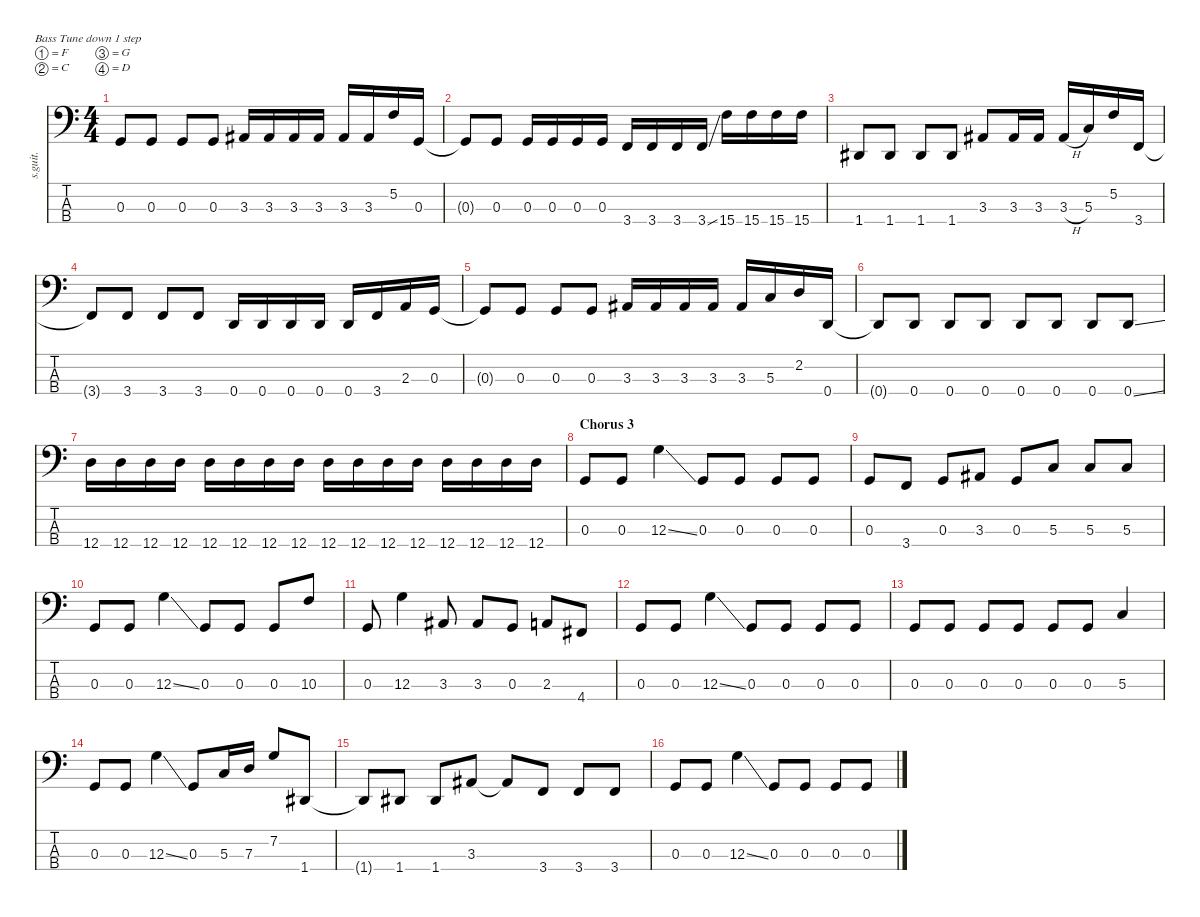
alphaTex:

\defaultSystemsLayout 4
\hideDynamics
\bracketExtendMode nobrackets
\track ("Rain" "s.guit.") {instrument electricbasspick}
\staff {score tabs}
\tuning (F2 C2 G1 D1)
\ts (4 4)
\tempo (88 hide)
\clef f4
\ks c
0.3{t}.8{dy f} 0.3.8 0.3.8 0.3.8 3.3{acc #}.16 3.3{acc #}.16 3.3{acc #}.16 3.3{acc #}.16 3.3{acc #}.16 3.3{acc #}.16 5.2.16 0.3.16 |
0.3{t}.8 0.3.8 0.3.16 0.3.16 0.3.16 0.3.16 3.4.16 3.4.16 3.4.16 3.4{ss}.16 15.4.16 15.4.16 15.4.16 15.4.16 |
1.4{acc #}.8 1.4{acc #}.8 1.4{acc #}.8 1.4{acc #}.8 3.3{acc #}.8 3.3{acc #}.16 3.3{acc #}.16 3.3{h acc #}.16 5.3.16 5.2.16 3.4.16 |
3.4{t}.8 3.4.8 3.4.8 3.4.8 0.4.16 0.4.16 0.4.16 0.4.16 0.4.16 3.4.16 2.3.16 0.3.16 |
0.3{t}.8 0.3.8 0.3.8 0.3.8 3.3{acc #}.16 3.3{acc #}.16 3.3{acc #}.16 3.3{acc #}.16 3.3{acc #}.16 5.3.16 2.2.16 0.4.16 |
0.4{t}.8 0.4.8 0.4.8 0.4.8 0.4.8 0.4.8 0.4.8 0.4{ss}.8 |
12.4.16 12.4.16 12.4.16 12.4.16 12.4.16 12.4.16 12.4.16 12.4.16 12.4.16 12.4.16 12.4.16 12.4.16 12.4.16 12.4.16 12.4.16 12.4.16 |
\section ("" "Chorus 3")
0.3.8 0.3.8 12.3{ss}.4 0.3.8 0.3.8 0.3.8 0.3.8 |
0.3.8 3.4.8 0.3.8 3.3{acc #}.8 0.3.8 5.3.8 5.3.8 5.3.8 |
0.3.8 0.3.8 12.3{ss}.4 0.3.8 0.3.8 0.3.8 10.3.8 |
0.3.8 12.3.4 3.3{acc #}.8 3.3{acc #}.8 0.3.8 2.3.8 4.4{acc #}.8 |
0.3.8 0.3.8 12.3{ss}.4 0.3.8 0.3.8 0.3.8 0.3.8 |
0.3.8 0.3.8 0.3.8 0.3.8 0.3.8 0.3.8 5.3.4 |
0.3.8 0.3.8 12.3{ss}.4 0.3.8 5.3.16 7.3.16 7.2.8 1.4{acc #}.8 |
1.4{t acc #}.8 1.4{acc #}.8 1.4{acc #}.8 3.3{acc #}.8 3.3{t acc #}.8 3.4.8 3.4.8 3.4.8 |
0.3.8 0.3.8 12.3{ss}.4 0.3.8 0.3.8 0.3.8 0.3.8
